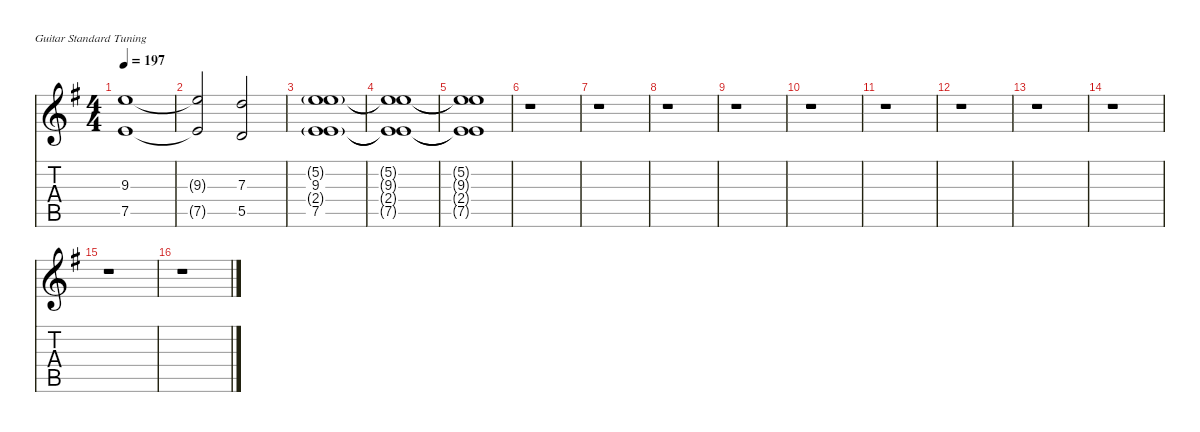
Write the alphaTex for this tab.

\defaultSystemsLayout 4
\hideDynamics
\bracketExtendMode nobrackets
\singleTrackTrackNamePolicy hidden
\multiTrackTrackNamePolicy hidden
\firstSystemTrackNameMode fullname
\firstSystemTrackNameOrientation horizontal
\otherSystemsTrackNameOrientation horizontal
\track ("Guitar 3" "od.guit.") {defaultSystemsLayout 8 instrument overdrivenguitar}
\staff {score tabs}
\tuning (E4 B3 G3 D3 A2 E2)
\ts (4 4)
\tempo 197
\clef g2
\ks eminor
(9.3{t acc forcenatural} 7.5{t acc forcenatural}).1{dy f beam Up} |
(9.3{t acc forcenatural} 7.5{t acc forcenatural}).2{beam Up} (7.3{acc forcenatural} 5.5{acc forcenatural}).2{beam Up} |
(5.2{g acc forcenatural} 9.3{acc forcenatural} 2.4{g acc forcenatural} 7.5{acc forcenatural}).1{beam Up} |
(5.2{t acc forcenatural} 9.3{t acc forcenatural} 2.4{t acc forcenatural} 7.5{t acc forcenatural}).1{dy mf beam Up} |
(5.2{t acc forcenatural} 9.3{t acc forcenatural} 2.4{t acc forcenatural} 7.5{t acc forcenatural}).1{dy mp beam Up} |
r.1{beam Down} |
r.1{beam Down} |
r.1{beam Down} |
r.1{beam Down} |
r.1{beam Down} |
r.1{beam Down} |
r.1{beam Down} |
r.1{beam Down} |
r.1{beam Down} |
r.1{beam Down} |
r.1{beam Down}
